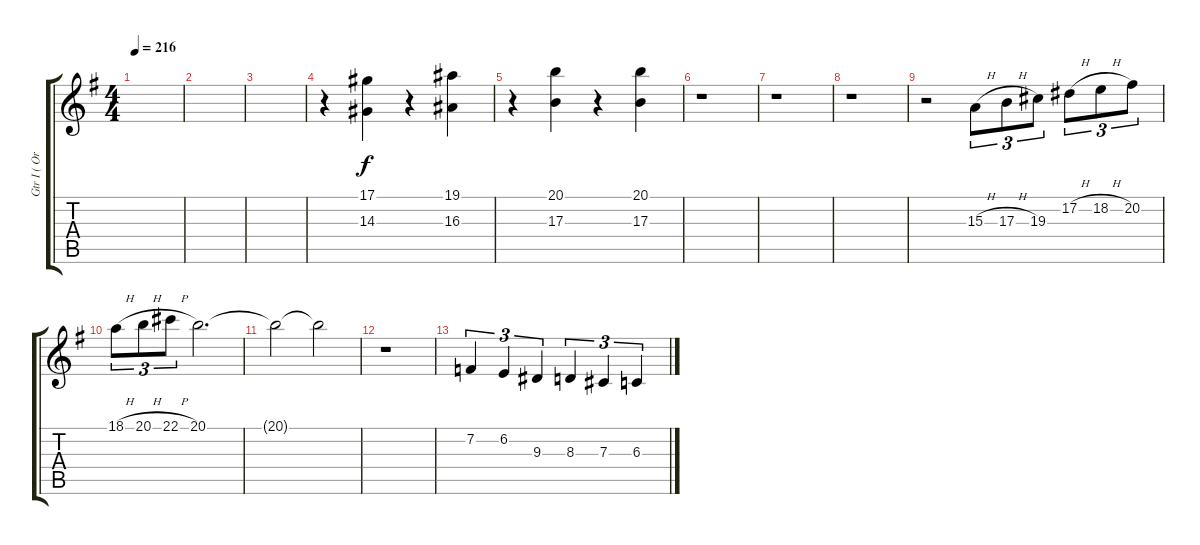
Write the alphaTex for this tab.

\track ("Gtr I ( Orchestre )" "Gtr I ( Or") {instrument stringensemble1}
\staff {score tabs}
\tuning (Eb4 Bb3 Gb3 Db3 Ab2 Eb2) {hide}
\ts (4 4)
\tempo 216
\clef g2
\ks g
|
|
|
r.4 (17.1 14.3).4 r.4 (19.1 16.3).4 |
r.4 (20.1 17.3).4 r.4 (20.1 17.3).4 |
r.1 |
r.1 |
r.1 |
r.2 15.3{h}.8{tu (3 2)} 17.3{h}.8{tu (3 2)} 19.3.8{tu (3 2)} 17.2{h}.8{tu (3 2)} 18.2{h}.8{tu (3 2)} 20.2.8{tu (3 2)} |
18.1{h}.8{tu (3 2)} 20.1{h}.8{tu (3 2)} 22.1{h}.8{tu (3 2)} 20.1.2{d} |
20.1{t}.2 20.1{t}.2 |
r.1 |
7.2.4{tu (3 2)} 6.2.4{tu (3 2)} 9.3.4{tu (3 2)} 8.3.4{tu (3 2)} 7.3.4{tu (3 2)} 6.3.4{tu (3 2)}
